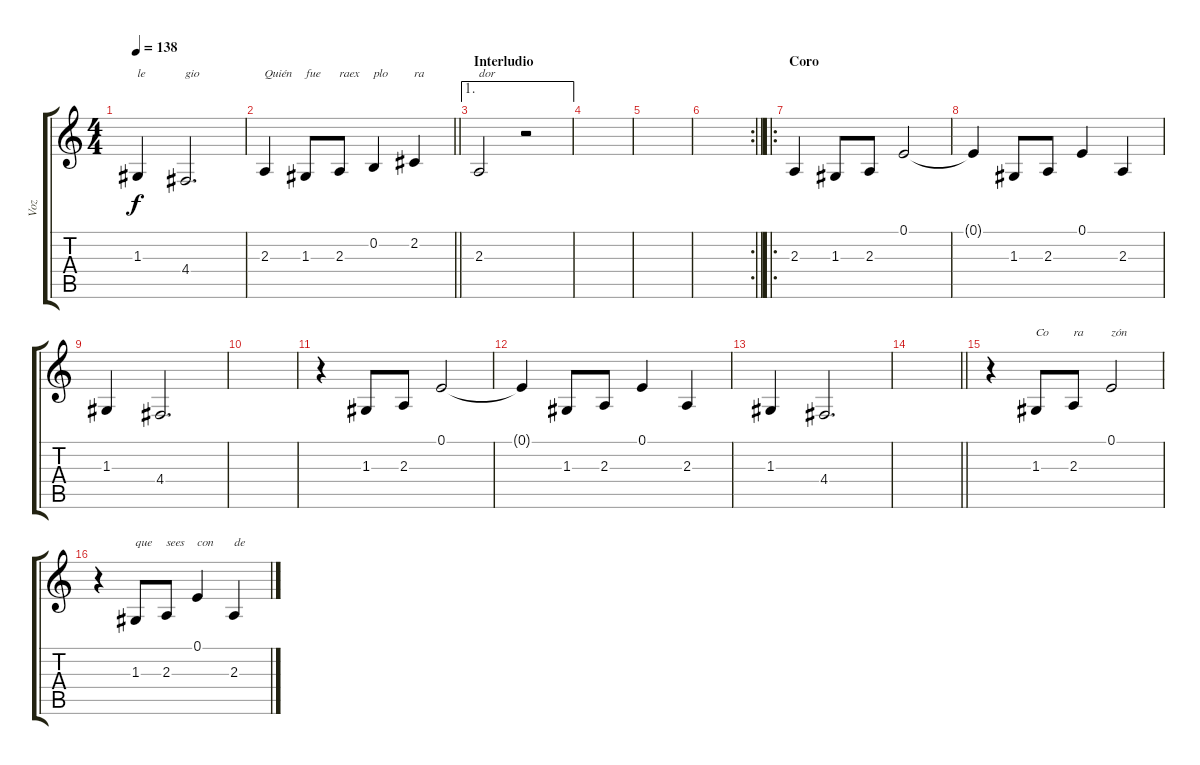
\track ("Voz" "Voz") {instrument accordion}
\staff {score tabs}
\tuning (E4 B3 G3 D3 A2 E2) {hide}
\ts (4 4)
\tempo 138
\clef g2
\ks c
1.3.4{txt "le" dy f} 4.4.2{d txt "gio"} |
\barLineRight lightlight
2.3.4{txt "Quién"} 1.3.8{txt "fue"} 2.3.8{txt "raex"} 0.2.4{txt "plo"} 2.2.4{txt "ra"} |
\ae 1
\section ("" "Interludio")
2.3.2{txt "dor"} r.2 |
|
|
\rc 2
\barLineRight lightlight
|
\ro
\section ("" "Coro")
2.3.4 1.3.8 2.3.8 0.1.2 |
0.1{t}.4 1.3.8 2.3.8 0.1.4 2.3.4 |
1.3.4 4.4.2{d} |
|
r.4 1.3.8 2.3.8 0.1.2 |
0.1{t}.4 1.3.8 2.3.8 0.1.4 2.3.4 |
1.3.4 4.4.2{d} |
\barLineRight lightlight
|
r.4 1.3.8{txt "Co"} 2.3.8{txt "ra"} 0.1.2{txt "zón"} |
r.4 1.3.8{txt "que"} 2.3.8{txt "sees"} 0.1.4{txt "con"} 2.3.4{txt "de"}
